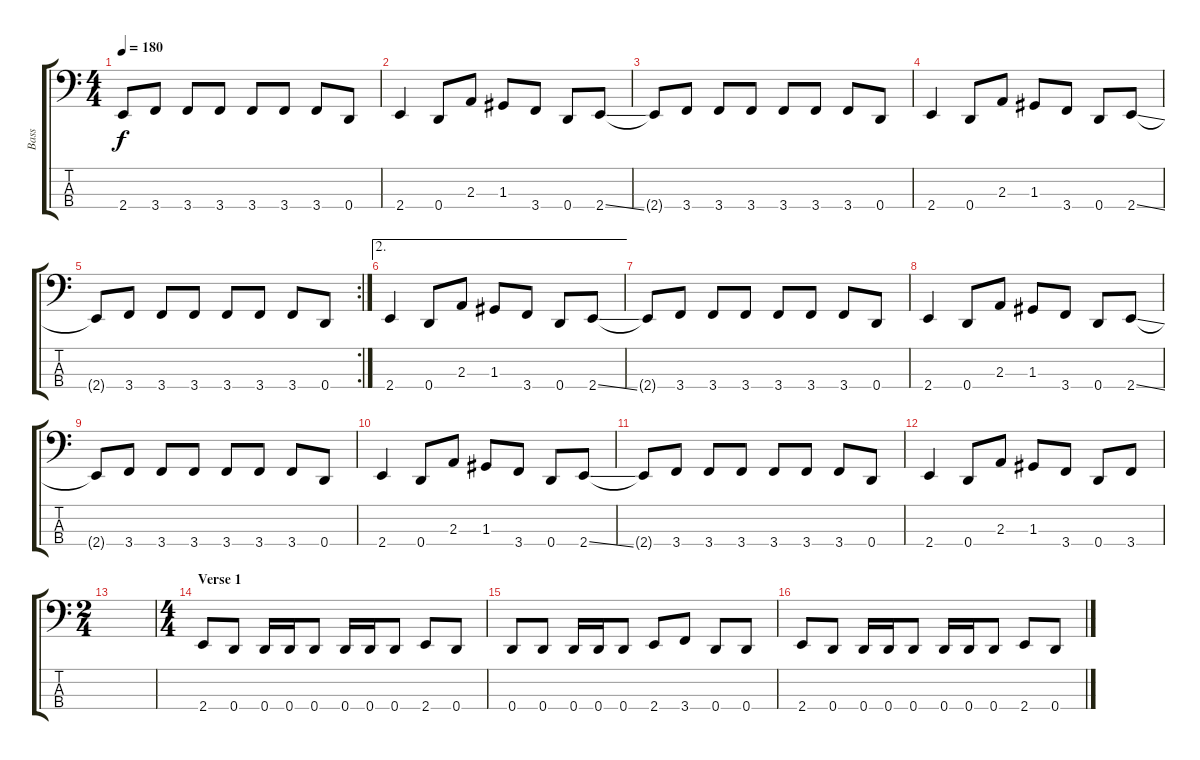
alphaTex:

\track ("Bass" "Bass") {instrument electricbasspick}
\staff {score tabs}
\tuning (F2 C2 G1 D1) {hide}
\ts (4 4)
\tempo 180
\clef f4
\ks c
2.4{t}.8{dy f} 3.4.8 3.4.8 3.4.8 3.4.8 3.4.8 3.4.8 0.4.8 |
2.4.4 0.4.8 2.3.8 1.3.8 3.4.8 0.4.8 2.4{ss}.8 |
2.4{t}.8 3.4.8 3.4.8 3.4.8 3.4.8 3.4.8 3.4.8 0.4.8 |
2.4.4 0.4.8 2.3.8 1.3.8 3.4.8 0.4.8 2.4{ss}.8 |
\rc 2
2.4{t}.8 3.4.8 3.4.8 3.4.8 3.4.8 3.4.8 3.4.8 0.4.8 |
\ae 2
2.4.4 0.4.8 2.3.8 1.3.8 3.4.8 0.4.8 2.4{ss}.8 |
2.4{t}.8 3.4.8 3.4.8 3.4.8 3.4.8 3.4.8 3.4.8 0.4.8 |
2.4.4 0.4.8 2.3.8 1.3.8 3.4.8 0.4.8 2.4{ss}.8 |
2.4{t}.8 3.4.8 3.4.8 3.4.8 3.4.8 3.4.8 3.4.8 0.4.8 |
2.4.4 0.4.8 2.3.8 1.3.8 3.4.8 0.4.8 2.4{ss}.8 |
2.4{t}.8 3.4.8 3.4.8 3.4.8 3.4.8 3.4.8 3.4.8 0.4.8 |
2.4.4 0.4.8 2.3.8 1.3.8 3.4.8 0.4.8 3.4.8 |
\ts (2 4)
|
\ts (4 4)
\section ("" "Verse 1")
2.4.8 0.4.8 0.4.16 0.4.16 0.4.8 0.4.16 0.4.16 0.4.8 2.4.8 0.4.8 |
0.4.8 0.4.8 0.4.16 0.4.16 0.4.8 2.4.8 3.4.8 0.4.8 0.4.8 |
2.4.8 0.4.8 0.4.16 0.4.16 0.4.8 0.4.16 0.4.16 0.4.8 2.4.8 0.4.8
